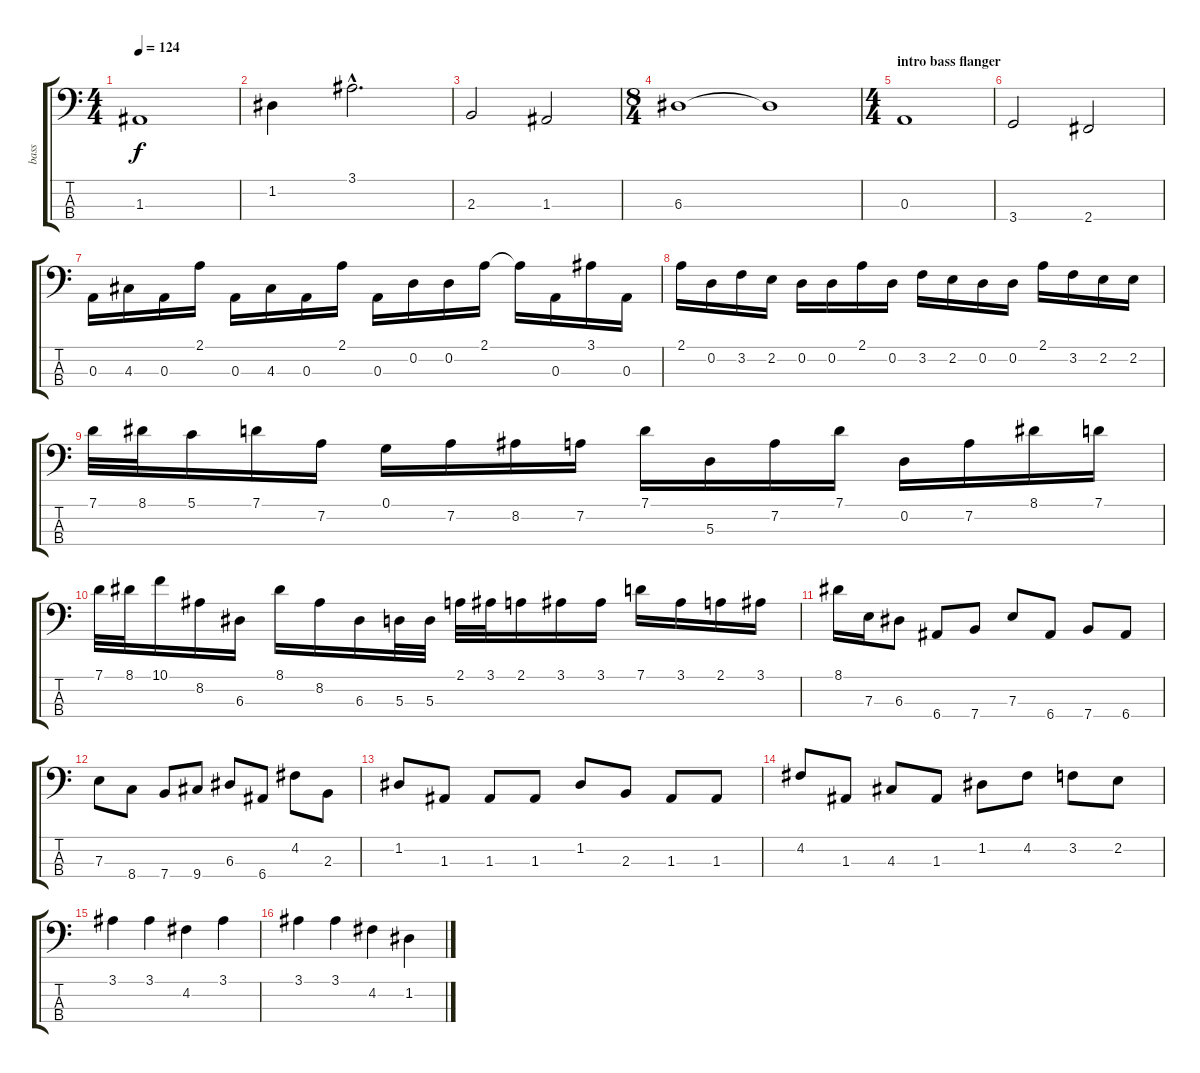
\track ("bass" "bass") {instrument electricbassfinger}
\staff {score tabs}
\tuning (G2 D2 A1 E1) {hide}
\ts (4 4)
\tempo 124
\clef f4
\ks c
1.3.1{dy f instrument electricbassfinger} |
1.2.4 3.1{hac}.2{d} |
2.3.2 1.3.2 |
\ts (8 4)
6.3.1 6.3{t}.1 |
\ts (4 4)
\section ("" "intro bass flanger")
0.3.1{instrument lead8bassandlead} |
3.4.2 2.4.2 |
0.3.16 4.3.16 0.3.16 2.1.16 0.3.16 4.3.16 0.3.16 2.1.16 0.3.16 0.2.16 0.2.16 2.1.16 2.1{t}.16 0.3.16 3.1.16 0.3.16 |
2.1.16 0.2.16 3.2.16 2.2.16 0.2.16 0.2.16 2.1.16 0.2.16 3.2.16 2.2.16 0.2.16 0.2.16 2.1.16 3.2.16 2.2.16 2.2.16 |
7.1.32 8.1.32 5.1.16 7.1.16 7.2.16 0.1.16 7.2.16 8.2.16 7.2.16 7.1.16 5.3.16 7.2.16 7.1.16 0.2.16 7.2.16 8.1.16 7.1.16 |
7.1.32 8.1.32 10.1.16 8.2.16 6.3.16 8.1.16 8.2.16 6.3.16 5.3.32 5.3.32 2.1.32 3.1.32 2.1.16 3.1.16 3.1.16 7.1.16 3.1.16 2.1.16 3.1.16 |
8.1.16 7.3.16 6.3.8 6.4.8 7.4.8 7.3.8 6.4.8 7.4.8 6.4.8 |
7.3.8 8.4.8 7.4.8 9.4.8 6.3.8 6.4.8 4.2.8 2.3.8 |
1.2.8 1.3.8 1.3.8 1.3.8 1.2.8 2.3.8 1.3.8 1.3.8 |
4.2.8 1.3.8 4.3.8 1.3.8 1.2.8 4.2.8 3.2.8 2.2.8 |
3.1.4 3.1.4 4.2.4 3.1.4 |
3.1.4 3.1.4 4.2.4 1.2.4
